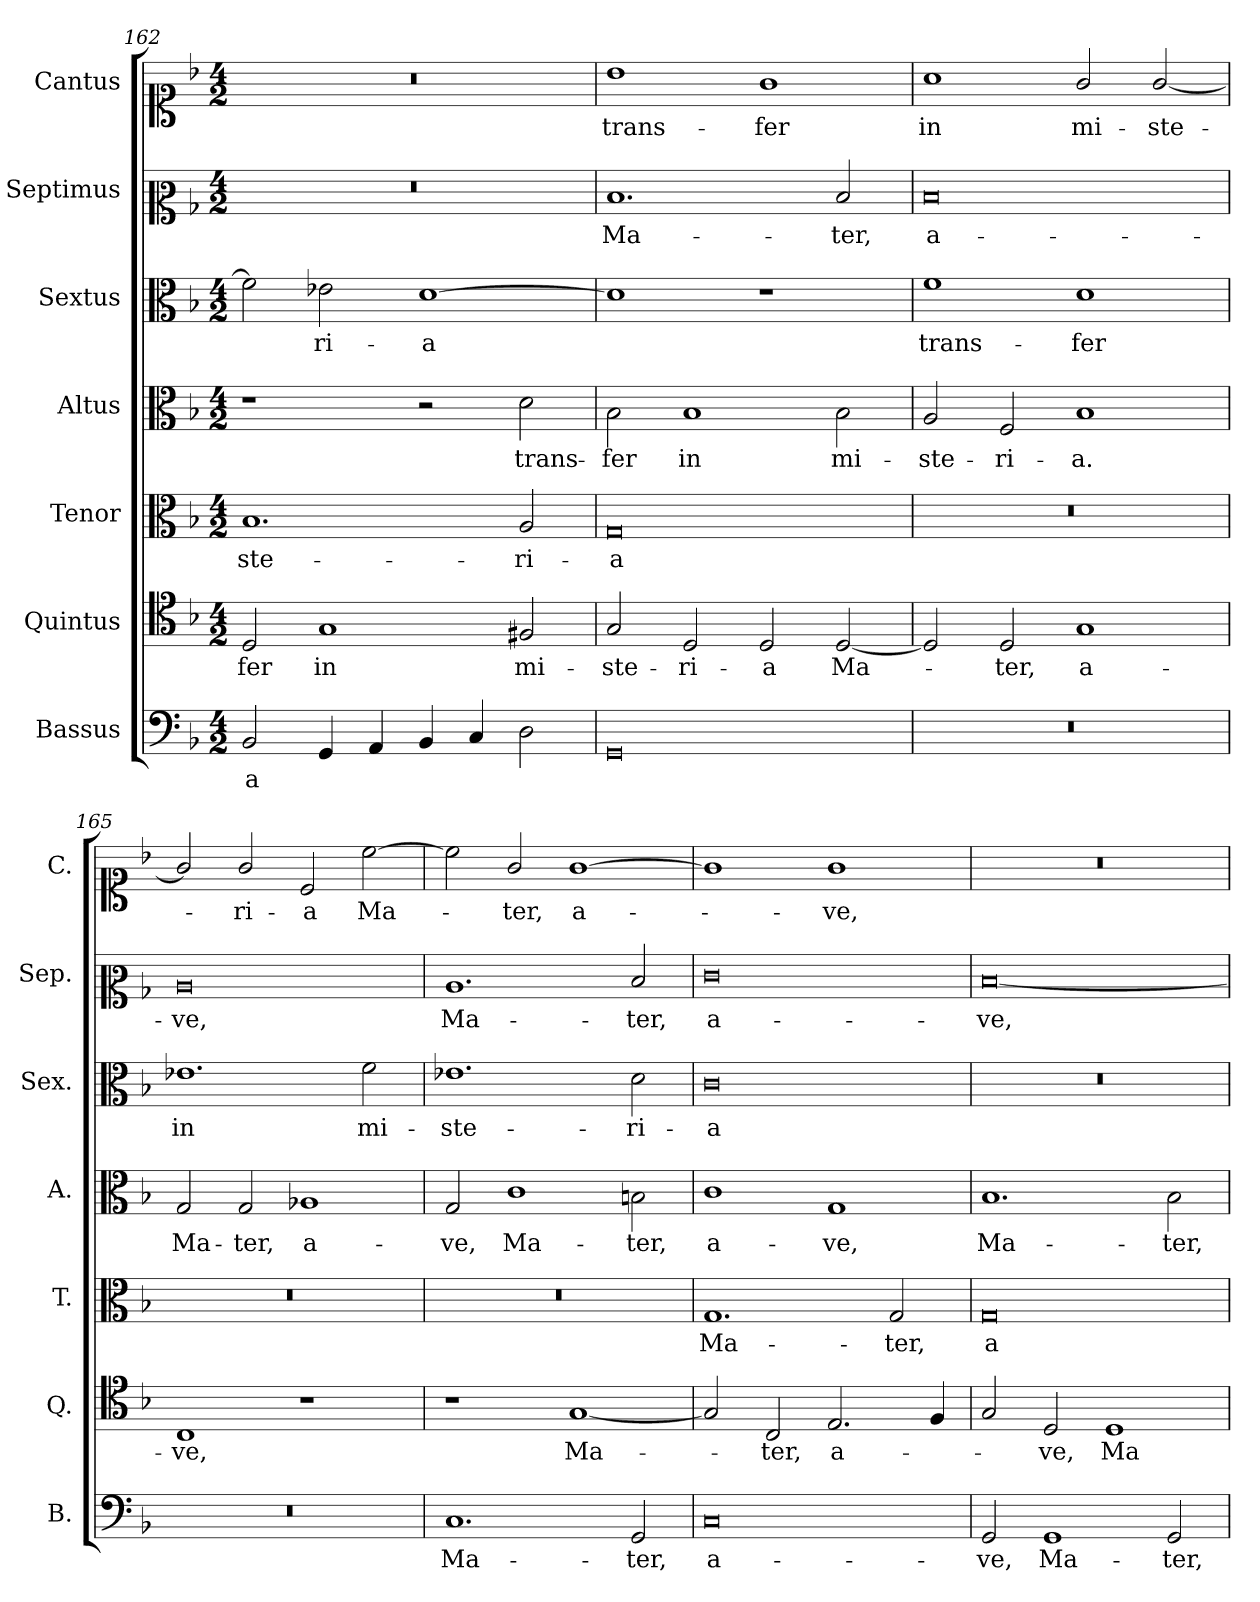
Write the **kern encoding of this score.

**kern	**text	**kern	**text	**kern	**text	**kern	**text	**kern	**text	**kern	**text	**kern	**text
*part7	*part7	*part6	*part6	*part5	*part5	*part4	*part4	*part3	*part3	*part2	*part2	*part1	*part1
*staff7	*staff7	*staff6	*staff6	*staff5	*staff5	*staff4	*staff4	*staff3	*staff3	*staff2	*staff2	*staff1	*staff1
*I"Bassus	*	*I"Quintus	*	*I"Tenor	*	*I"Altus	*	*I"Sextus	*	*I"Septimus	*	*I"Cantus	*
*I'B.	*	*I'Q.	*	*I'T.	*	*I'A.	*	*I'Sex.	*	*I'Sep.	*	*I'C.	*
*clefF4	*	*clefC4	*	*clefC3	*	*clefC3	*	*clefC3	*	*clefC2	*	*clefC1	*
*k[b-]	*	*k[b-]	*	*k[b-]	*	*k[b-]	*	*k[b-]	*	*k[b-]	*	*k[b-]	*
*F:	*	*F:	*	*F:	*	*F:	*	*F:	*	*F:	*	*F:	*
*M4/2	*	*M4/2	*	*M4/2	*	*M4/2	*	*M4/2	*	*M4/2	*	*M4/2	*
=162	=162	=162	=162	=162	=162	=162	=162	=162	=162	=162	=162	=162	=162
!	!	!	!	!	!	!	!	!	!	!LO:N:vis=1	!	!LO:N:vis=1	!
2BB-/	-a	2D/	-fer	1.B-	-ste-	1r	.	2f\]	.	0r	.	0r	.
4GG/	.	1G	in	.	.	.	.	2e-X\	-ri-	.	.	.	.
4AA/	.	.	.	.	.	.	.	.	.	.	.	.	.
4BB-/	.	.	.	.	.	2r	.	[1d	-a	.	.	.	.
4C/	.	.	.	.	.	.	.	.	.	.	.	.	.
2D\	.	2F#X/	mi-	2A/	-ri-	2d\	trans-	.	.	.	.	.	.
=163	=163	=163	=163	=163	=163	=163	=163	=163	=163	=163	=163	=163	=163
0GG	.	2G/	-ste-	0G	-a	2B-\	-fer	1d]	.	1.d	Ma-	1b-	trans-
.	.	2D/	-ri-	.	.	1B-	in	.	.	.	.	.	.
.	.	2D/	-a	.	.	.	.	1r	.	.	.	1g	-fer
.	.	[2D/	Ma-	.	.	2B-\	mi-	.	.	2d/	-ter,	.	.
=164	=164	=164	=164	=164	=164	=164	=164	=164	=164	=164	=164	=164	=164
!LO:N:vis=1	!	!	!	!LO:N:vis=1	!	!	!	!	!	!	!	!	!
0r	.	2D/]	.	0r	.	2A/	-ste-	1f	trans-	0d	a-	1a	in
.	.	2D/	-ter,	.	.	2F/	-ri-	.	.	.	.	.	.
.	.	1G	a-	.	.	1B-	-a.	1d	-fer	.	.	2g/	mi-
.	.	.	.	.	.	.	.	.	.	.	.	[2g/	-ste-
=165	=165	=165	=165	=165	=165	=165	=165	=165	=165	=165	=165	=165	=165
!LO:N:vis=1	!	!	!	!LO:N:vis=1	!	!	!	!	!	!	!	!	!
0r	.	1C	-ve,	0r	.	2G/	Ma-	1.e-X	in	0c	-ve,	2g/]	.
.	.	.	.	.	.	2G/	-ter,	.	.	.	.	2g/	-ri-
.	.	1r	.	.	.	1A-X	a-	.	.	.	.	2c/	-a
.	.	.	.	.	.	.	.	2f\	mi-	.	.	[2cc\	Ma-
=166	=166	=166	=166	=166	=166	=166	=166	=166	=166	=166	=166	=166	=166
!	!	!	!	!LO:N:vis=1	!	!	!	!	!	!	!	!	!
1.C	Ma-	1r	.	0r	.	2G/	-ve,	1.e-X	-ste-	1.c	Ma-	2cc\]	.
.	.	.	.	.	.	1c	Ma-	.	.	.	.	2g/	-ter,
.	.	[1G	Ma-	.	.	.	.	.	.	.	.	[1g	a-
2GG/	-ter,	.	.	.	.	2Bn\	-ter,	2d\	-ri-	2d/	-ter,	.	.
=167	=167	=167	=167	=167	=167	=167	=167	=167	=167	=167	=167	=167	=167
0C	a-	2G/]	.	1.G	Ma-	1c	a-	0c	-a	0e	a-	1g]	.
.	.	2C/	-ter,	.	.	.	.	.	.	.	.	.	.
.	.	2.E/	a-	.	.	1G	-ve,	.	.	.	.	1g	-ve,
.	.	.	.	2G/	-ter,	.	.	.	.	.	.	.	.
.	.	4F/	.	.	.	.	.	.	.	.	.	.	.
=168	=168	=168	=168	=168	=168	=168	=168	=168	=168	=168	=168	=168	=168
!	!	!	!	!	!	!	!	!LO:N:vis=1	!	!	!	!LO:N:vis=1	!
2GG/	-ve,	2G/	.	0G	a-	1.B-	Ma-	0r	.	[0d	-ve,	0r	.
1GG	Ma-	2D/	-ve,	.	.	.	.	.	.	.	.	.	.
.	.	1D	Ma-	.	.	.	.	.	.	.	.	.	.
2GG/	-ter,	.	.	.	.	2B-\	-ter,	.	.	.	.	.	.
=	=	=	=	=	=	=	=	=	=	=	=	=	=
*-	*-	*-	*-	*-	*-	*-	*-	*-	*-	*-	*-	*-	*-
